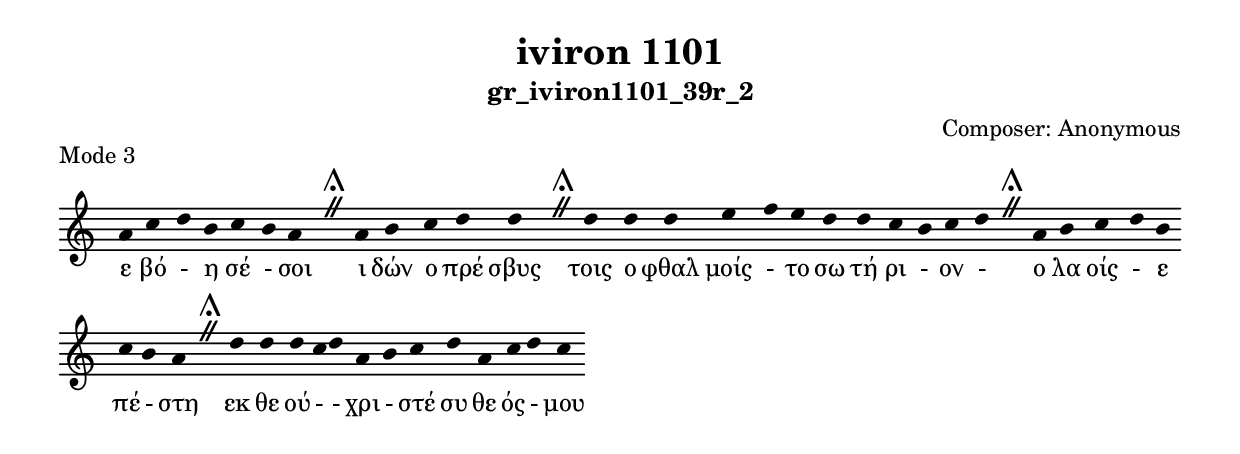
\include "gregorian.ly"

	\header {
 	  title = "iviron 1101"
	  subtitle = "gr_iviron1101_39r_2"
	  composer = "Composer: Αnonymous"
	  piece = "Mode 3"
	}

	chant = {
	  a'4 c''4 d''4 b'4 c''4 b'4 a'4 \divisioMaior
 a'4 b'4 c''4 d''4 d''4 \divisioMaior
 d''4 d''4 d''4 e''4 f''4 e''4 d''4 d''4 c''4 b'4 c''4 d''4 \divisioMaior
 a'4 b'4 c''4 d''4 b'4 c''4 b'4 a'4 \divisioMaior
 d''4 d''4 d''4 c''4 d''4 a'4 b'4 c''4 d''4 a'4 c''4 d''4 c''4\finalis
	}

	verba = \lyricmode {ε βό - η σέ - σοι 
ι δών ο πρέ σβυς 
τοις ο φθαλ μοίς - το σω τή ρι - ον - 
ο λα οίς - ε πέ - στη 
εκ θε ού -  - χρι - στέ συ θε ός - μου 
	}


	\score {
	  \new Staff <<
	  \new Voice = "melody" \chant
	  \new Lyrics = "one" \lyricsto melody \verba
	  >>
	  \layout {
	    \context {
	      \Staff
	      \remove "Time_signature_engraver"
	      \remove "Bar_engraver"
	    }
	    \context {
	      \Voice
	      \remove "Stem_engraver"
	    }
	  }
	}